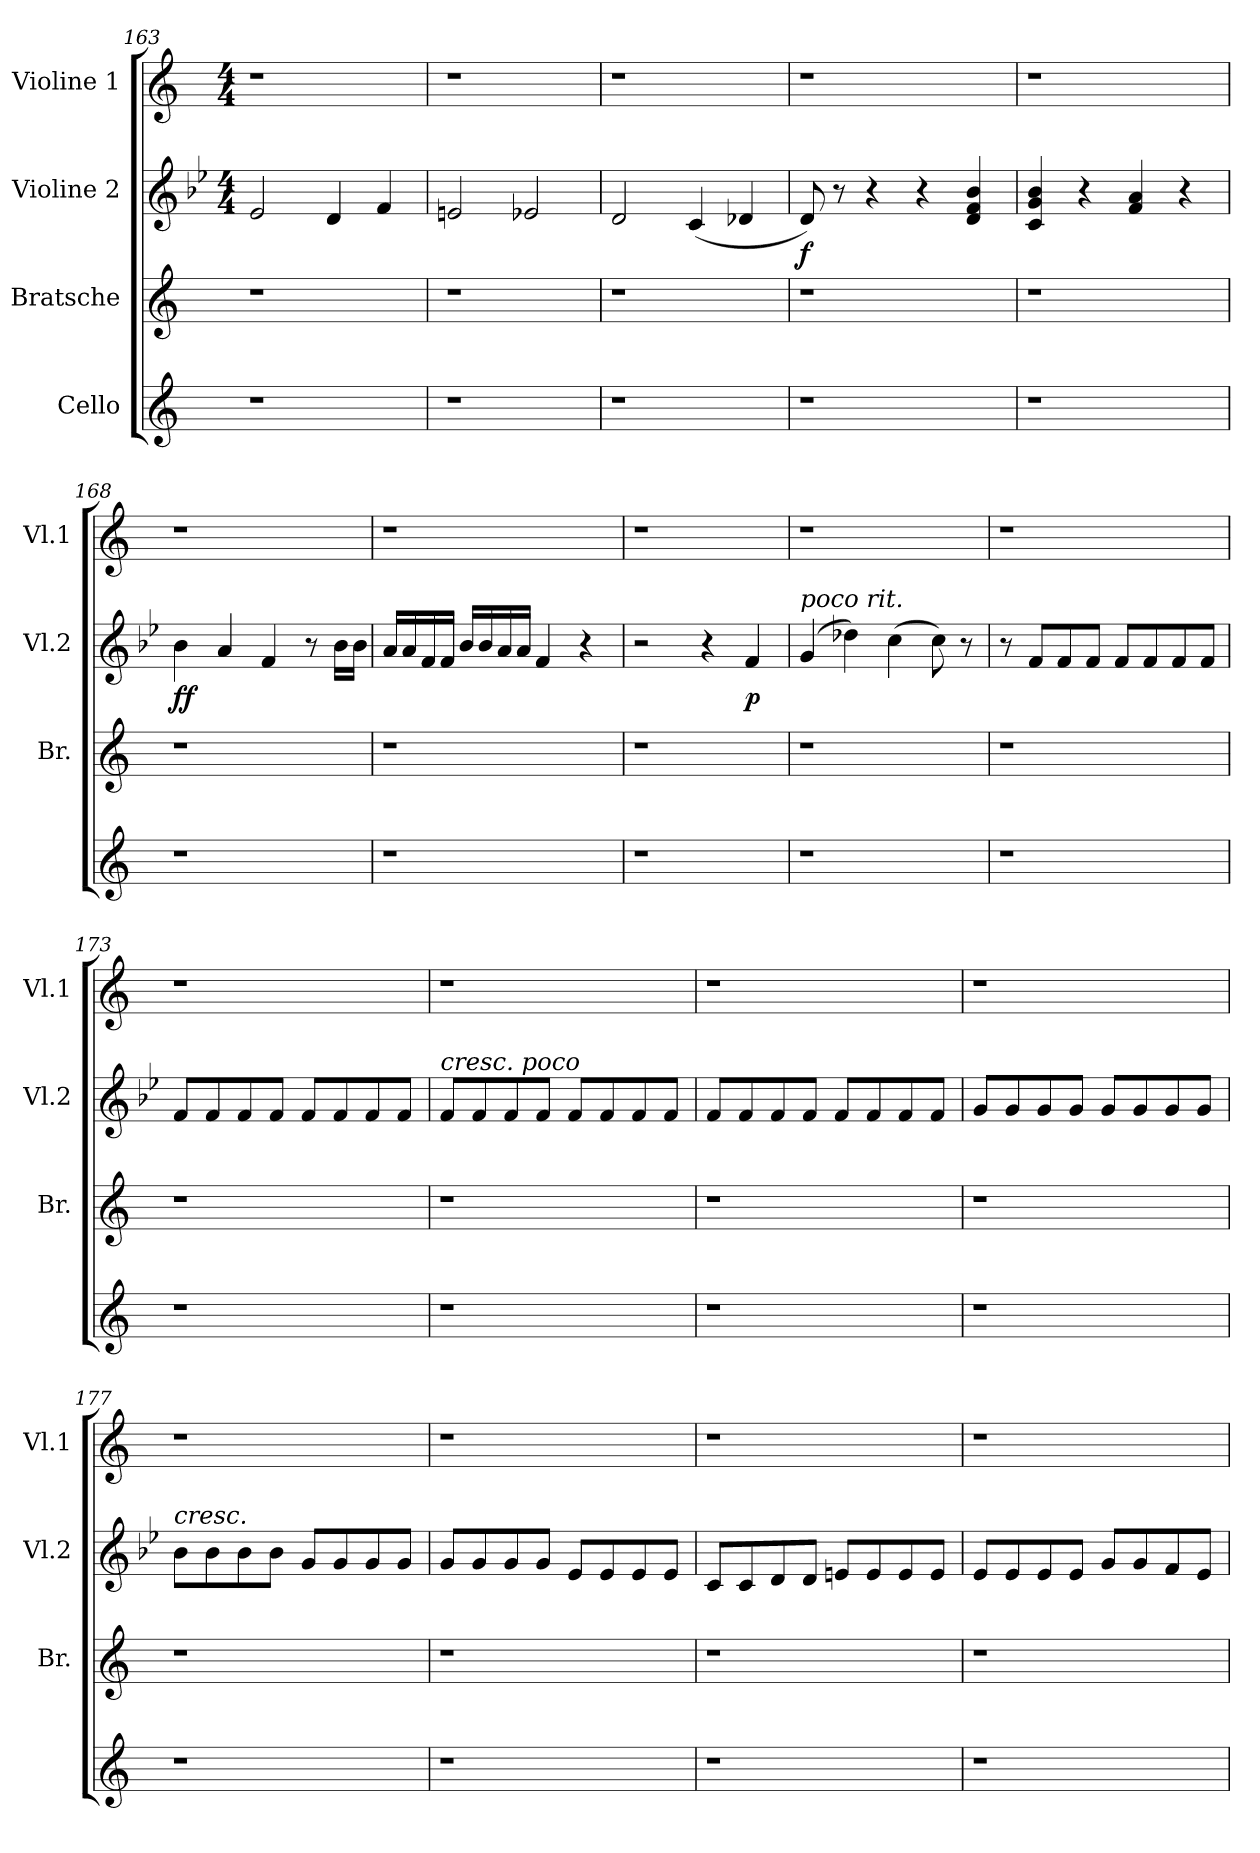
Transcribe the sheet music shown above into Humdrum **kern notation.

**kern	**kern	**kern	**dynam	**kern
*part4	*part3	*part2	*part2	*part1
*staff4	*staff3	*staff2	*staff2	*staff1
*I"Cello	*I"Bratsche	*I"Violine 2	*	*I"Violine 1
*	*I'Br.	*I'Vl.2	*	*I'Vl.1
!!LO:LB:g=z
*clefG2	*clefG2	*clefG2	*	*clefG2
*k[]	*k[]	*k[b-e-]	*	*k[]
*	*	*M4/4	*	*M4/4
=163	=163	=163	=163	=163
1r	1r	2e-/	.	1r
.	.	4d/	.	.
.	.	4f/	.	.
=164	=164	=164	=164	=164
1r	1r	2en/	.	1r
.	.	2e-X/	.	.
=165	=165	=165	=165	=165
1r	1r	2d/	.	1r
.	.	(4c/	.	.
.	.	4d-X/	.	.
=166	=166	=166	=166	=166
!	!	!	!LO:DY:b	!
1r	1r	8d/)	f	1r
.	.	8r	.	.
.	.	4r	.	.
.	.	4r	.	.
.	.	4d/ 4f/ 4b-/	.	.
=167	=167	=167	=167	=167
1r	1r	4c/ 4g/ 4b-/	.	1r
.	.	4r	.	.
.	.	4f/ 4a/	.	.
.	.	4r	.	.
!!LO:PB:g=z
=168	=168	=168	=168	=168
!	!	!	!LO:DY:b	!
1r	1r	4b-\	ff	1r
.	.	4a/	.	.
.	.	4f/	.	.
.	.	8r	.	.
.	.	16b-\LL	.	.
.	.	16b-\JJ	.	.
=169	=169	=169	=169	=169
1r	1r	16a/LL	.	1r
.	.	16a/	.	.
.	.	16f/	.	.
.	.	16f/JJ	.	.
.	.	16b-/LL	.	.
.	.	16b-/	.	.
.	.	16a/	.	.
.	.	16a/JJ	.	.
.	.	4f/	.	.
.	.	4r	.	.
=170	=170	=170	=170	=170
1r	1r	2r	.	1r
.	.	4r	.	.
!	!	!	!LO:DY:b	!
.	.	4f/	p	.
=171	=171	=171	=171	=171
!	!	!LO:TX:a:i:t=poco rit.	!	!
1r	1r	(4g/	.	1r
.	.	4dd-X\)	.	.
.	.	(4cc\	.	.
.	.	8cc\)	.	.
.	.	8r	.	.
!!LO:LB:g=z
=172	=172	=172	=172	=172
1r	1r	8r	.	1r
.	.	8f/L	.	.
.	.	8f/	.	.
.	.	8f/J	.	.
.	.	8f/L	.	.
.	.	8f/	.	.
.	.	8f/	.	.
.	.	8f/J	.	.
=173	=173	=173	=173	=173
1r	1r	8f/L	.	1r
.	.	8f/	.	.
.	.	8f/	.	.
.	.	8f/J	.	.
.	.	8f/L	.	.
.	.	8f/	.	.
.	.	8f/	.	.
.	.	8f/J	.	.
=174	=174	=174	=174	=174
!	!	!LO:TX:a:i:t=cresc. poco	!	!
1r	1r	8f/L	.	1r
.	.	8f/	.	.
.	.	8f/	.	.
.	.	8f/J	.	.
.	.	8f/L	.	.
.	.	8f/	.	.
.	.	8f/	.	.
.	.	8f/J	.	.
!!LO:LB:g=z
=175	=175	=175	=175	=175
1r	1r	8f/L	.	1r
.	.	8f/	.	.
.	.	8f/	.	.
.	.	8f/J	.	.
.	.	8f/L	.	.
.	.	8f/	.	.
.	.	8f/	.	.
.	.	8f/J	.	.
=176	=176	=176	=176	=176
1r	1r	8g/L	.	1r
.	.	8g/	.	.
.	.	8g/	.	.
.	.	8g/J	.	.
.	.	8g/L	.	.
.	.	8g/	.	.
.	.	8g/	.	.
.	.	8g/J	.	.
!!LO:LB:g=z
=177	=177	=177	=177	=177
!	!	!LO:TX:a:i:t=cresc.	!	!
1r	1r	8b-\L	.	1r
.	.	8b-\	.	.
.	.	8b-\	.	.
.	.	8b-\J	.	.
.	.	8g/L	.	.
.	.	8g/	.	.
.	.	8g/	.	.
.	.	8g/J	.	.
=178	=178	=178	=178	=178
1r	1r	8g/L	.	1r
.	.	8g/	.	.
.	.	8g/	.	.
.	.	8g/J	.	.
.	.	8e-/L	.	.
.	.	8e-/	.	.
.	.	8e-/	.	.
.	.	8e-/J	.	.
=179	=179	=179	=179	=179
1r	1r	8c/L	.	1r
.	.	8c/	.	.
.	.	8d/	.	.
.	.	8d/J	.	.
.	.	8en/L	.	.
.	.	8e/	.	.
.	.	8e/	.	.
.	.	8e/J	.	.
!!LO:PB:g=z
=180	=180	=180	=180	=180
1r	1r	8e-/L	.	1r
.	.	8e-/	.	.
.	.	8e-/	.	.
.	.	8e-/J	.	.
.	.	8g/L	.	.
.	.	8g/	.	.
.	.	8f/	.	.
.	.	8e-/J	.	.
=	=	=	=	=
*-	*-	*-	*-	*-
